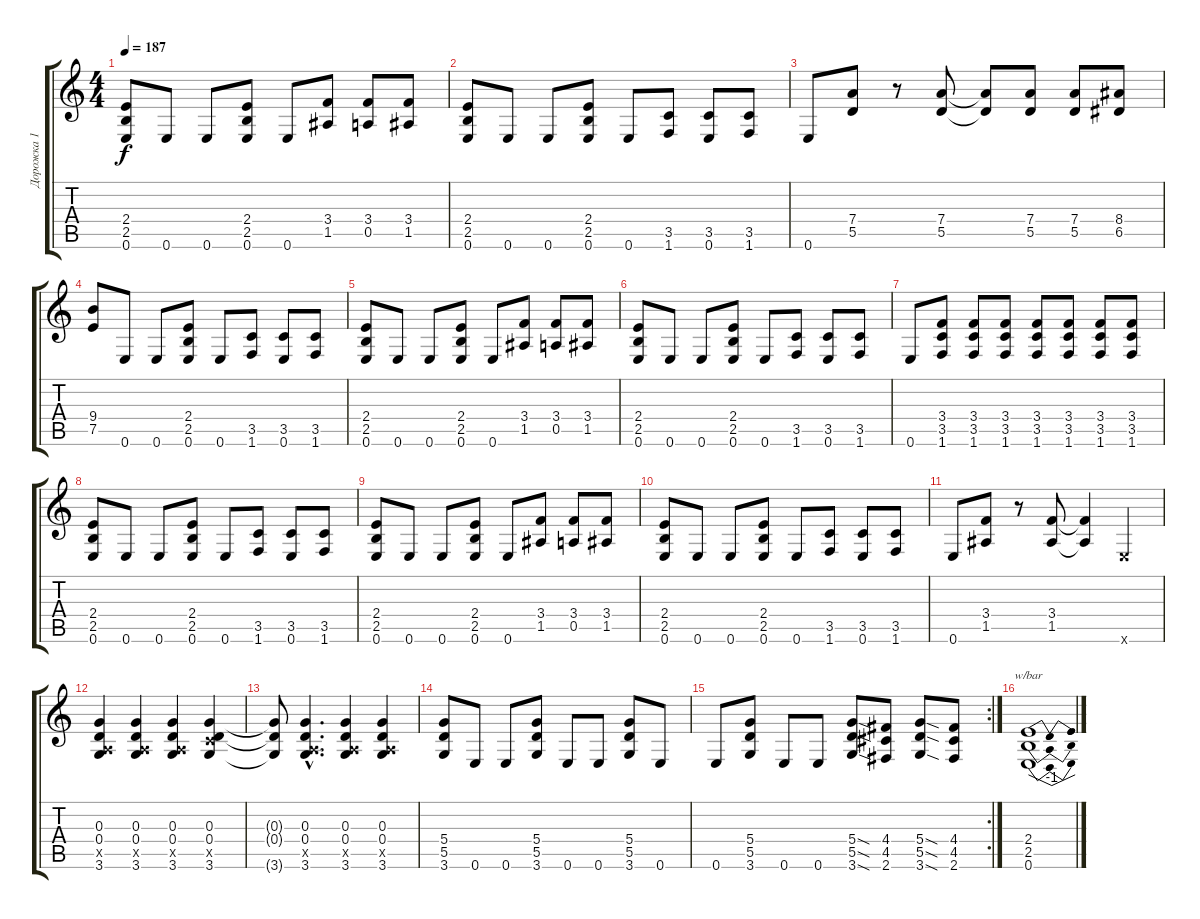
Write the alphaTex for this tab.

\track ("Дорожка 1" "Дорожка 1") {instrument distortionguitar}
\staff {score tabs}
\tuning (E4 B3 G3 D3 A2 E2) {hide}
\ts (4 4)
\tempo 187
\clef g2
\ks c
(2.4 2.5 0.6).8{dy f} 0.6.8 0.6.8 (2.4 2.5 0.6).8 0.6.8 (3.4 1.5).8 (3.4 0.5).8 (3.4 1.5).8 |
(2.4 2.5 0.6).8 0.6.8 0.6.8 (2.4 2.5 0.6).8 0.6.8 (3.5 1.6).8 (3.5 0.6).8 (3.5 1.6).8 |
0.6.8 (7.4 5.5).8 r.8 (7.4 5.5).8 (7.4{t} 5.5{t}).8 (7.4 5.5).8 (7.4 5.5).8 (8.4 6.5).8 |
(9.4 7.5).8 0.6.8 0.6.8 (2.4 2.5 0.6).8 0.6.8 (3.5 1.6).8 (3.5 0.6).8 (3.5 1.6).8 |
(2.4 2.5 0.6).8 0.6.8 0.6.8 (2.4 2.5 0.6).8 0.6.8 (3.4 1.5).8 (3.4 0.5).8 (3.4 1.5).8 |
(2.4 2.5 0.6).8 0.6.8 0.6.8 (2.4 2.5 0.6).8 0.6.8 (3.5 1.6).8 (3.5 0.6).8 (3.5 1.6).8 |
0.6.8 (3.4 3.5 1.6).8 (3.4 3.5 1.6).8 (3.4 3.5 1.6).8 (3.4 3.5 1.6).8 (3.4 3.5 1.6).8 (3.4 3.5 1.6).8 (3.4 3.5 1.6).8 |
(2.4 2.5 0.6).8 0.6.8 0.6.8 (2.4 2.5 0.6).8 0.6.8 (3.5 1.6).8 (3.5 0.6).8 (3.5 1.6).8 |
(2.4 2.5 0.6).8 0.6.8 0.6.8 (2.4 2.5 0.6).8 0.6.8 (3.4 1.5).8 (3.4 0.5).8 (3.4 1.5).8 |
(2.4 2.5 0.6).8 0.6.8 0.6.8 (2.4 2.5 0.6).8 0.6.8 (3.5 1.6).8 (3.5 0.6).8 (3.5 1.6).8 |
0.6.8 (3.4 1.5).8 r.8 (3.4 1.5).8 (3.4{t} 1.5{t}).4 0.6{x}.4 |
(0.3 0.4 0.5{x} 3.6).4 (0.3 0.4 0.5{x} 3.6).4 (0.3 0.4 0.5{x} 3.6).4 (0.3 0.4 3.5{x} 3.6).4 |
(0.3{t} 0.4{t} 3.6{t}).8 (0.3{hac} 0.4{hac} 0.5{hac x} 3.6{hac}).4{d} (0.3 0.4 0.5{x} 3.6).4 (0.3 0.4 0.5{x} 3.6).4 |
(5.4 5.5 3.6).8 0.6.8 0.6.8 (5.4 5.5 3.6).8 0.6.8 0.6.8 (5.4 5.5 3.6).8 0.6.8 |
\rc 2
0.6.8 (5.4 5.5 3.6).8 0.6.8 0.6.8 (5.4{sod} 5.5{sod} 3.6{sod}).8 (4.4 4.5 2.6).8 (5.4{sod} 5.5{sod} 3.6{sod}).8 (4.4 4.5 2.6).8 |
(2.4 2.5 0.6).1{tbe (dip default 0 0 30 -4 60 0)}
